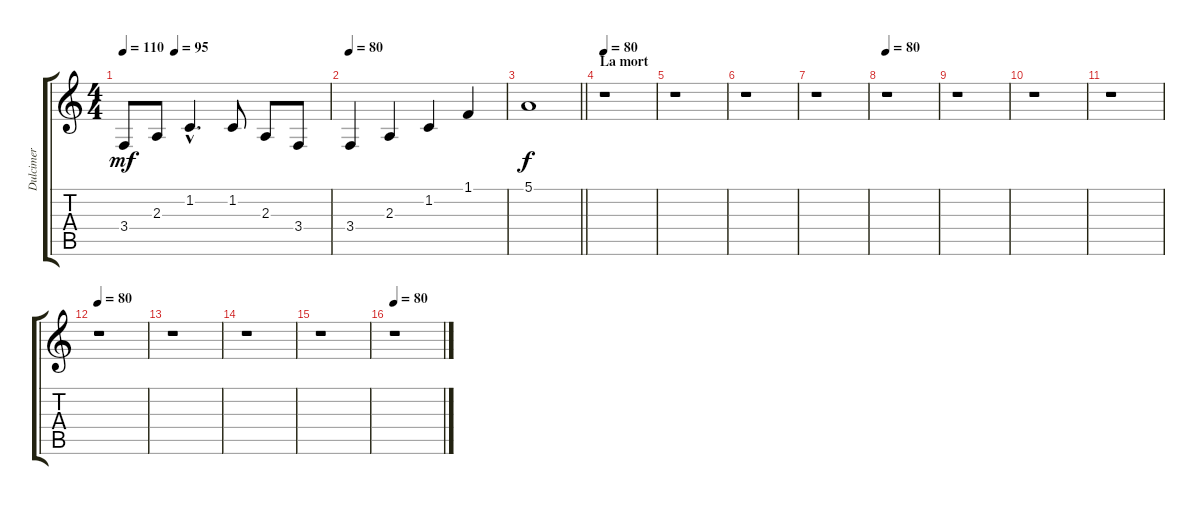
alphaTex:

\track ("Dulcimer" "Dulcimer") {instrument dulcimer}
\staff {score tabs}
\tuning (E4 B3 G3 D3 A2 E2) {hide}
\ts (4 4)
\tempo 110
\tempo (95 0.25)
\clef g2
\ks c
3.4.8{dy mf} 2.3.8 1.2{hac}.4{d} 1.2.8 2.3.8 3.4.8 |
\tempo 80
3.4.4 2.3.4 1.2.4 1.1.4 |
\barLineRight lightlight
5.1.1{dy f volume 0} |
\section ("" "La mort")
\tempo 80
r.1 |
r.1 |
r.1 |
r.1 |
\tempo 80
r.1 |
r.1 |
r.1 |
r.1 |
\tempo 80
r.1 |
r.1 |
r.1 |
r.1 |
\tempo 80
r.1
